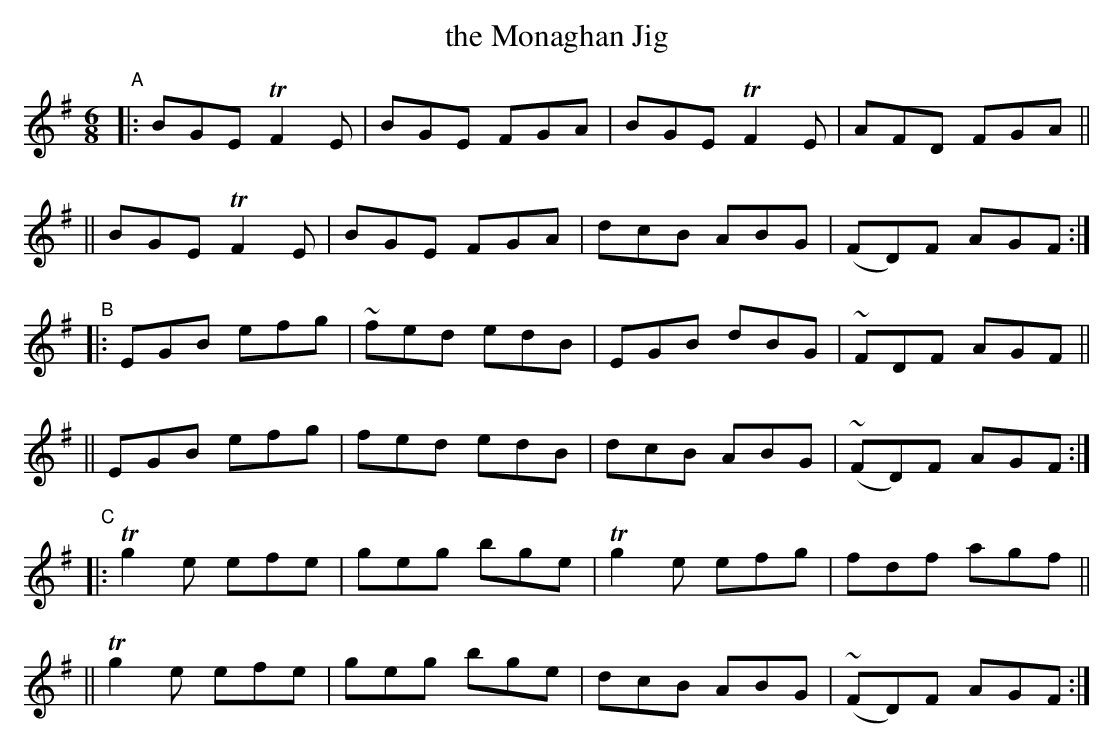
X:1
T: the Monaghan Jig
M: 6/8
L: 1/8
K: Em
"^A"\
|: BGE TF2E | BGE FGA | BGE TF2E |  AFD  FGA ||
|| BGE TF2E | BGE FGA | dcB  ABG | (FD)F AGF :|
"^B"\
|: EGB efg | ~fed edB | EGB dBG |  ~FDF  AGF ||
|| EGB efg |  fed edB | dcB ABG | (~FD)F AGF :|
"^C"\
|: Tg2e efe | geg bge | Tg2e efg |   fdf  agf ||
|| Tg2e efe | geg bge |  dcB ABG | (~FD)F AGF :|
